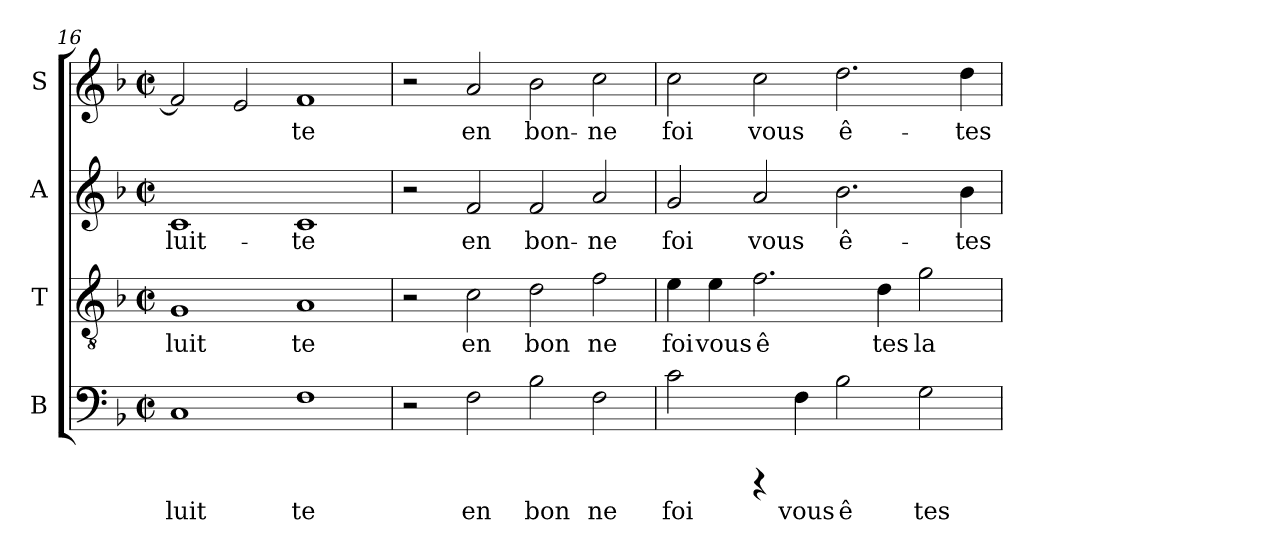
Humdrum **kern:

**kern	**text	**kern	**text	**kern	**text	**kern	**text
*part4	*part4	*part3	*part3	*part2	*part2	*part1	*part1
*staff4	*staff4	*staff3	*staff3	*staff2	*staff2	*staff1	*staff1
*I"B	*	*I"T	*	*I"A	*	*I"S	*
*clefF4	*	*clefGv2	*	*clefG2	*	*clefG2	*
*k[b-]	*	*k[b-]	*	*k[b-]	*	*k[b-]	*
*F:	*	*F:	*	*F:	*	*F:	*
*M2/2	*	*M2/2	*	*M2/2	*	*M2/2	*
*met(c|)	*	*met(c|)	*	*met(c|)	*	*met(c|)	*
=16	=16	=16	=16	=16	=16	=16	=16
!	!LO:LY:b:cj	!	!LO:LY:b:cj	!	!LO:LY:b:cj	!	!LO:LY:b:cj
1C	luit	1G	luit	1c	luit-	2f/]	--
!	!	!	!	!	!	!	!LO:LY:b:cj
.	.	.	.	.	.	2e/	--
!	!LO:LY:b:cj	!	!LO:LY:b:cj	!	!LO:LY:b:cj	!	!LO:LY:b:cj
1F	te	1A	te	1c	-te	1f	-te
=17	=17	=17	=17	=17	=17	=17	=17
2r	.	2r	.	2r	.	2r	.
!	!LO:LY:b:cj	!	!LO:LY:b:cj	!	!LO:LY:b:cj	!	!LO:LY:b:cj
2F\	en	2c\	en	2f/	en	2a/	en
!	!LO:LY:b:cj	!	!LO:LY:b:cj	!	!LO:LY:b:cj	!	!LO:LY:b:cj
2B-\	bon	2d\	bon	2f/	bon-	2b-\	bon-
!	!LO:LY:b:cj	!	!LO:LY:b:cj	!	!LO:LY:b:cj	!	!LO:LY:b:cj
2F\	ne	2f\	ne	2a/	-ne	2cc\	-ne
=18	=18	=18	=18	=18	=18	=18	=18
!	!LO:LY:b:cj	!	!LO:LY:b:cj	!	!LO:LY:b:cj	!	!LO:LY:b:cj
2c\	foi	4e\	foi	2g/	foi	2cc\	foi
!	!	!	!LO:LY:b:cj	!	!	!	!
.	.	4e\	vous	.	.	.	.
!	!	!	!LO:LY:b:cj	!	!LO:LY:b:cj	!	!LO:LY:b:cj
4rCCC	.	2.f\	ê	2a/	vous	2cc\	vous
!	!LO:LY:b:cj	!	!	!	!	!	!
4F\	vous	.	.	.	.	.	.
!	!LO:LY:b:cj	!	!	!	!LO:LY:b:cj	!	!LO:LY:b:cj
2B-\	ê	.	.	2.b-\	ê-	2.dd\	ê-
!	!	!	!LO:LY:b:cj	!	!	!	!
.	.	4d\	tes	.	.	.	.
!	!LO:LY:b:cj	!	!LO:LY:b:cj	!	!	!	!
2G\	tes	2g\	la	.	.	.	.
!	!	!	!	!	!LO:LY:b:cj	!	!LO:LY:b:cj
.	.	.	.	4b-\	-tes	4dd\	-tes
=	=	=	=	=	=	=	=
*-	*-	*-	*-	*-	*-	*-	*-
